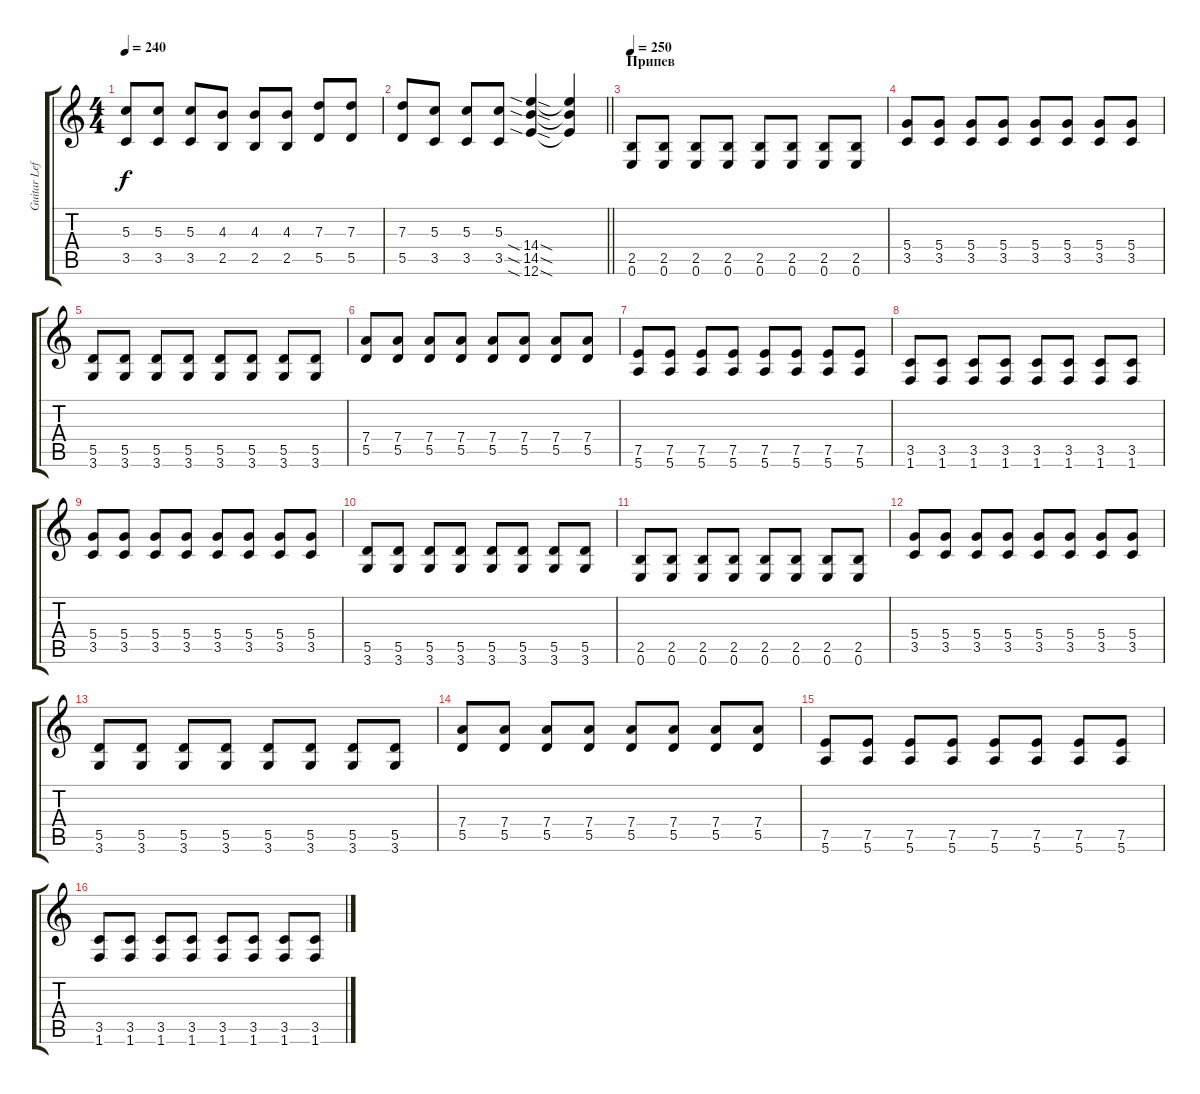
\track ("Guitar Left" "Guitar Lef") {instrument distortionguitar}
\staff {score tabs}
\tuning (E4 B3 G3 D3 A2 E2) {hide}
\ts (4 4)
\tempo 240
\clef g2
\ks c
(5.3 3.5).8{dy f} (5.3 3.5).8 (5.3 3.5).8 (4.3 2.5).8 (4.3 2.5).8 (4.3 2.5).8 (7.3 5.5).8 (7.3 5.5).8 |
\barLineRight lightlight
(7.3 5.5).8 (5.3 3.5).8 (5.3 3.5).8 (5.3 3.5).8 (14.4{sia sod} 14.5{sia sod} 12.6{sia sod}).4 (14.4{t} 14.5{t} 12.6{t}).4 |
\section ("" "Припев")
\tempo 250
(2.5 0.6).8 (2.5 0.6).8 (2.5 0.6).8 (2.5 0.6).8 (2.5 0.6).8 (2.5 0.6).8 (2.5 0.6).8 (2.5 0.6).8 |
(5.4 3.5).8 (5.4 3.5).8 (5.4 3.5).8 (5.4 3.5).8 (5.4 3.5).8 (5.4 3.5).8 (5.4 3.5).8 (5.4 3.5).8 |
(5.5 3.6).8 (5.5 3.6).8 (5.5 3.6).8 (5.5 3.6).8 (5.5 3.6).8 (5.5 3.6).8 (5.5 3.6).8 (5.5 3.6).8 |
(7.4 5.5).8 (7.4 5.5).8 (7.4 5.5).8 (7.4 5.5).8 (7.4 5.5).8 (7.4 5.5).8 (7.4 5.5).8 (7.4 5.5).8 |
(7.5 5.6).8 (7.5 5.6).8 (7.5 5.6).8 (7.5 5.6).8 (7.5 5.6).8 (7.5 5.6).8 (7.5 5.6).8 (7.5 5.6).8 |
(3.5 1.6).8 (3.5 1.6).8 (3.5 1.6).8 (3.5 1.6).8 (3.5 1.6).8 (3.5 1.6).8 (3.5 1.6).8 (3.5 1.6).8 |
(5.4 3.5).8 (5.4 3.5).8 (5.4 3.5).8 (5.4 3.5).8 (5.4 3.5).8 (5.4 3.5).8 (5.4 3.5).8 (5.4 3.5).8 |
(5.5 3.6).8 (5.5 3.6).8 (5.5 3.6).8 (5.5 3.6).8 (5.5 3.6).8 (5.5 3.6).8 (5.5 3.6).8 (5.5 3.6).8 |
(2.5 0.6).8 (2.5 0.6).8 (2.5 0.6).8 (2.5 0.6).8 (2.5 0.6).8 (2.5 0.6).8 (2.5 0.6).8 (2.5 0.6).8 |
(5.4 3.5).8 (5.4 3.5).8 (5.4 3.5).8 (5.4 3.5).8 (5.4 3.5).8 (5.4 3.5).8 (5.4 3.5).8 (5.4 3.5).8 |
(5.5 3.6).8 (5.5 3.6).8 (5.5 3.6).8 (5.5 3.6).8 (5.5 3.6).8 (5.5 3.6).8 (5.5 3.6).8 (5.5 3.6).8 |
(7.4 5.5).8 (7.4 5.5).8 (7.4 5.5).8 (7.4 5.5).8 (7.4 5.5).8 (7.4 5.5).8 (7.4 5.5).8 (7.4 5.5).8 |
(7.5 5.6).8 (7.5 5.6).8 (7.5 5.6).8 (7.5 5.6).8 (7.5 5.6).8 (7.5 5.6).8 (7.5 5.6).8 (7.5 5.6).8 |
(3.5 1.6).8 (3.5 1.6).8 (3.5 1.6).8 (3.5 1.6).8 (3.5 1.6).8 (3.5 1.6).8 (3.5 1.6).8 (3.5 1.6).8
